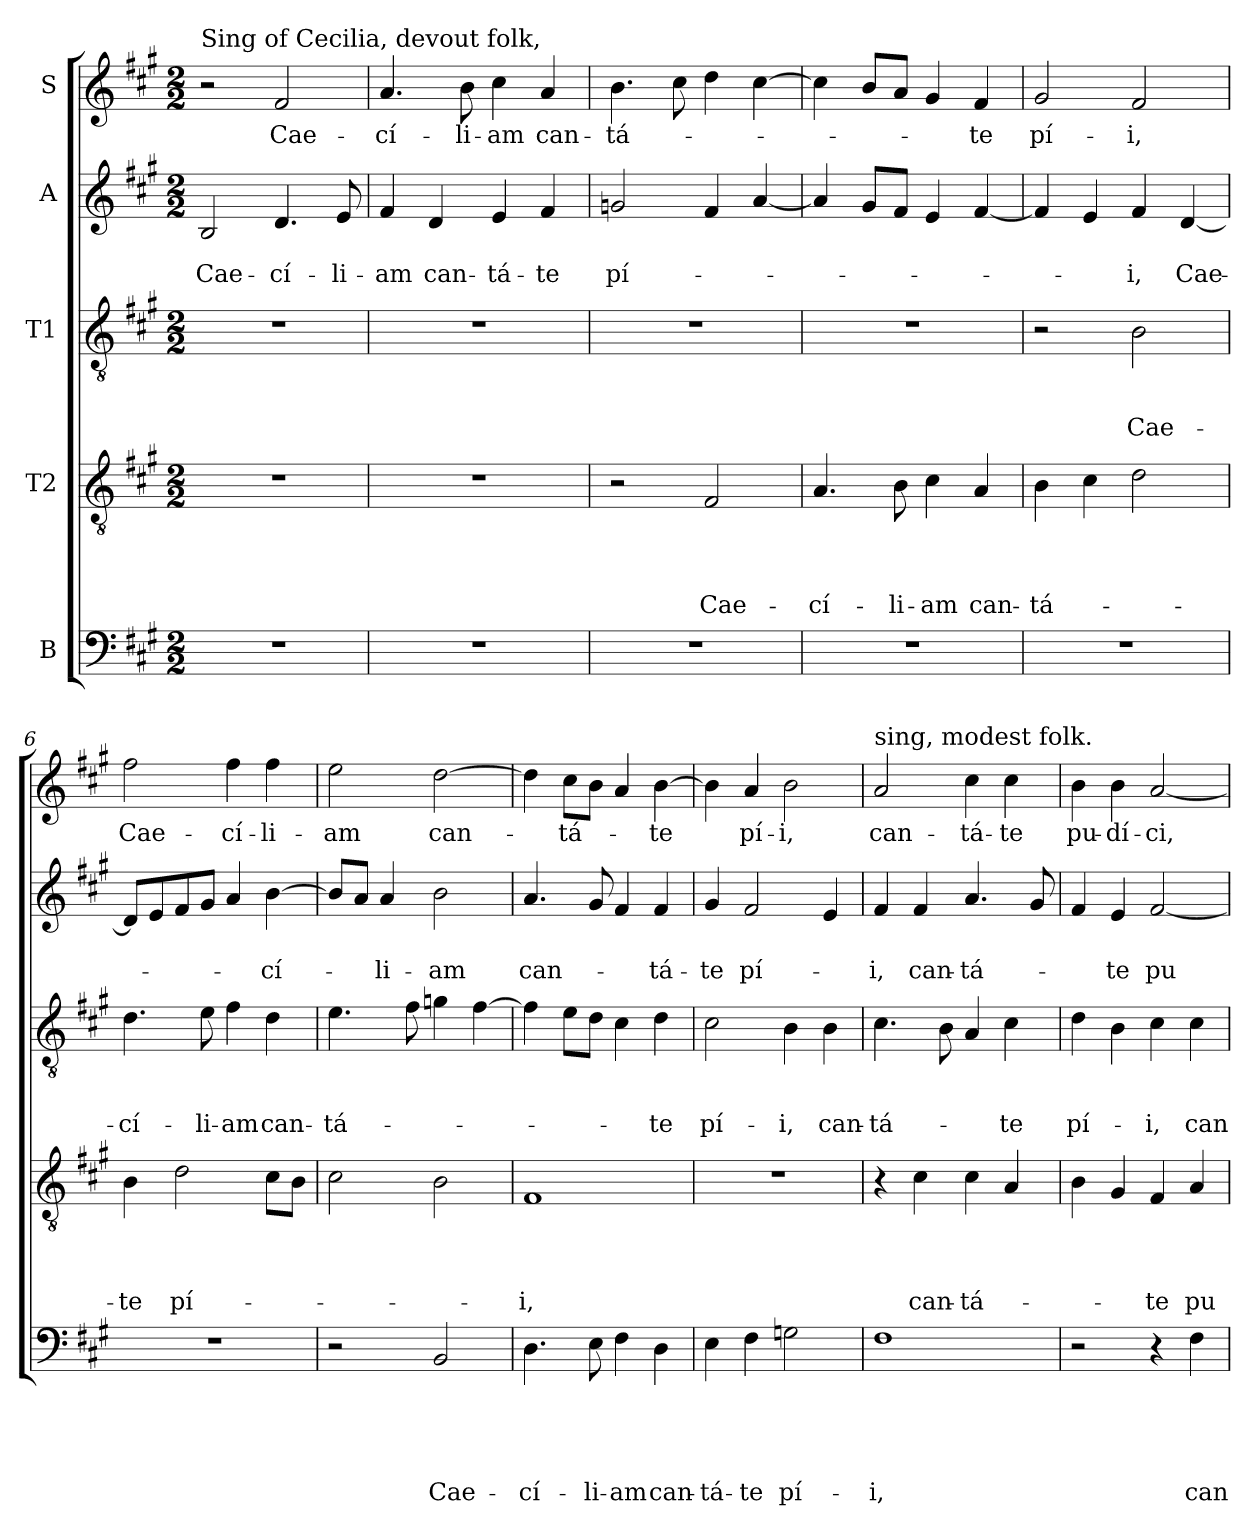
**kern	**text	**text	**text	**text	**text	**kern	**text	**text	**text	**text	**kern	**text	**text	**text	**kern	**text	**text	**kern	**text
*part5	*part5	*part5	*part5	*part5	*part5	*part4	*part4	*part4	*part4	*part4	*part3	*part3	*part3	*part3	*part2	*part2	*part2	*part1	*part1
*staff5	*staff5	*staff5	*staff5	*staff5	*staff5	*staff4	*staff4	*staff4	*staff4	*staff4	*staff3	*staff3	*staff3	*staff3	*staff2	*staff2	*staff2	*staff1	*staff1
*I"B	*	*	*	*	*	*I"T2	*	*	*	*	*I"T1	*	*	*	*I"A	*	*	*I"S	*
*clefF4	*	*	*	*	*	*clefGv2	*	*	*	*	*clefGv2	*	*	*	*clefG2	*	*	*clefG2	*
*k[f#c#g#]	*	*	*	*	*	*k[f#c#g#]	*	*	*	*	*k[f#c#g#]	*	*	*	*k[f#c#g#]	*	*	*k[f#c#g#]	*
*A:	*	*	*	*	*	*A:	*	*	*	*	*A:	*	*	*	*A:	*	*	*A:	*
*M2/2	*	*	*	*	*	*M2/2	*	*	*	*	*M2/2	*	*	*	*M2/2	*	*	*M2/2	*
=1	=1	=1	=1	=1	=1	=1	=1	=1	=1	=1	=1	=1	=1	=1	=1	=1	=1	=1	=1
!	!	!	!	!	!	!	!	!	!	!	!	!	!	!	!	!	!	!LO:TX:a:t=Sing of Cecilia, devout folk,	!
!	!	!	!	!	!	!	!	!	!	!	!	!	!	!	!	!	!LO:LY:b	!	!
1r	.	.	.	.	.	1r	.	.	.	.	1r	.	.	.	2B/	.	Cae-	2r	.
!	!	!	!	!	!	!	!	!	!	!	!	!	!	!	!	!	!LO:LY:b	!	!LO:LY:b
.	.	.	.	.	.	.	.	.	.	.	.	.	.	.	4.d/	.	-cí-	2f#/	Cae-
!	!	!	!	!	!	!	!	!	!	!	!	!	!	!	!	!	!LO:LY:b	!	!
.	.	.	.	.	.	.	.	.	.	.	.	.	.	.	8e/	.	-li-	.	.
=2	=2	=2	=2	=2	=2	=2	=2	=2	=2	=2	=2	=2	=2	=2	=2	=2	=2	=2	=2
!	!	!	!	!	!	!	!	!	!	!	!	!	!	!	!	!	!LO:LY:b	!	!LO:LY:b
1r	.	.	.	.	.	1r	.	.	.	.	1r	.	.	.	4f#/	.	-am	4.a/	-cí-
!	!	!	!	!	!	!	!	!	!	!	!	!	!	!	!	!	!LO:LY:b	!	!
.	.	.	.	.	.	.	.	.	.	.	.	.	.	.	4d/	.	can-	.	.
!	!	!	!	!	!	!	!	!	!	!	!	!	!	!	!	!	!	!	!LO:LY:b
.	.	.	.	.	.	.	.	.	.	.	.	.	.	.	.	.	.	8b\	-li-
!	!	!	!	!	!	!	!	!	!	!	!	!	!	!	!	!	!LO:LY:b	!	!LO:LY:b
.	.	.	.	.	.	.	.	.	.	.	.	.	.	.	4e/	.	-tá-	4cc#\	-am
!	!	!	!	!	!	!	!	!	!	!	!	!	!	!	!	!	!LO:LY:b	!	!LO:LY:b
.	.	.	.	.	.	.	.	.	.	.	.	.	.	.	4f#/	.	-te	4a/	can-
=3	=3	=3	=3	=3	=3	=3	=3	=3	=3	=3	=3	=3	=3	=3	=3	=3	=3	=3	=3
!	!	!	!	!	!	!	!	!	!	!	!	!	!	!	!	!	!LO:LY:b	!	!LO:LY:b
1r	.	.	.	.	.	2r	.	.	.	.	1r	.	.	.	2gni/	.	pí-	4.b\	-tá-
.	.	.	.	.	.	.	.	.	.	.	.	.	.	.	.	.	.	8cc#\	.
!	!	!	!	!	!	!	!	!	!	!LO:LY:b	!	!	!	!	!	!	!	!	!
.	.	.	.	.	.	2F#/	.	.	.	Cae-	.	.	.	.	4f#/	.	.	4dd\	.
.	.	.	.	.	.	.	.	.	.	.	.	.	.	.	[4a/	.	.	[4cc#\	.
=4	=4	=4	=4	=4	=4	=4	=4	=4	=4	=4	=4	=4	=4	=4	=4	=4	=4	=4	=4
!	!	!	!	!	!	!	!	!	!	!LO:LY:b	!	!	!	!	!	!	!	!	!
1r	.	.	.	.	.	4.A/	.	.	.	-cí-	1r	.	.	.	4a/]	.	.	4cc#\]	.
.	.	.	.	.	.	.	.	.	.	.	.	.	.	.	8g#/L	.	.	8b/L	.
!	!	!	!	!	!	!	!	!	!	!LO:LY:b	!	!	!	!	!	!	!	!	!
.	.	.	.	.	.	8B\	.	.	.	-li-	.	.	.	.	8f#/J	.	.	8a/J	.
!	!	!	!	!	!	!	!	!	!	!LO:LY:b	!	!	!	!	!	!	!	!	!
.	.	.	.	.	.	4c#\	.	.	.	-am	.	.	.	.	4e/	.	.	4g#/	.
!	!	!	!	!	!	!	!	!	!	!LO:LY:b	!	!	!	!	!	!	!	!	!LO:LY:b
.	.	.	.	.	.	4A/	.	.	.	can-	.	.	.	.	[4f#/	.	.	4f#/	-te
=5	=5	=5	=5	=5	=5	=5	=5	=5	=5	=5	=5	=5	=5	=5	=5	=5	=5	=5	=5
!	!	!	!	!	!	!	!	!	!	!LO:LY:b	!	!	!	!	!	!	!	!	!LO:LY:b
1r	.	.	.	.	.	4B\	.	.	.	-tá-	2r	.	.	.	4f#/]	.	.	2g#/	pí-
.	.	.	.	.	.	4c#\	.	.	.	.	.	.	.	.	4e/	.	.	.	.
!	!	!	!	!	!	!	!	!	!	!	!	!	!	!LO:LY:b	!	!	!LO:LY:b	!	!LO:LY:b
.	.	.	.	.	.	2d\	.	.	.	.	2B\	.	.	Cae-	4f#/	.	-i,	2f#/	-i,
!	!	!	!	!	!	!	!	!	!	!	!	!	!	!	!	!	!LO:LY:b	!	!
.	.	.	.	.	.	.	.	.	.	.	.	.	.	.	[4d/	.	Cae-	.	.
!!LO:PB:g=z
=6	=6	=6	=6	=6	=6	=6	=6	=6	=6	=6	=6	=6	=6	=6	=6	=6	=6	=6	=6
!	!	!	!	!	!	!	!	!	!	!LO:LY:b	!	!	!	!LO:LY:b	!	!	!	!	!LO:LY:b
1r	.	.	.	.	.	4B\	.	.	.	-te	4.d\	.	.	-cí-	8d/L]	.	.	2ff#\	Cae-
.	.	.	.	.	.	.	.	.	.	.	.	.	.	.	8e/	.	.	.	.
!	!	!	!	!	!	!	!	!	!	!LO:LY:b	!	!	!	!	!	!	!	!	!
.	.	.	.	.	.	2d\	.	.	.	pí-	.	.	.	.	8f#/	.	.	.	.
!	!	!	!	!	!	!	!	!	!	!	!	!	!	!LO:LY:b	!	!	!	!	!
.	.	.	.	.	.	.	.	.	.	.	8e\	.	.	-li-	8g#/J	.	.	.	.
!	!	!	!	!	!	!	!	!	!	!	!	!	!	!LO:LY:b	!	!	!	!	!LO:LY:b
.	.	.	.	.	.	.	.	.	.	.	4f#\	.	.	-am	4a/	.	.	4ff#\	-cí-
!	!	!	!	!	!	!	!	!	!	!	!	!	!	!LO:LY:b	!	!	!LO:LY:b	!	!LO:LY:b
.	.	.	.	.	.	8c#\L	.	.	.	.	4d\	.	.	can-	[4b\	.	-cí-	4ff#\	-li-
.	.	.	.	.	.	8B\J	.	.	.	.	.	.	.	.	.	.	.	.	.
=7	=7	=7	=7	=7	=7	=7	=7	=7	=7	=7	=7	=7	=7	=7	=7	=7	=7	=7	=7
!	!	!	!	!	!	!	!	!	!	!	!	!	!	!LO:LY:b	!	!	!	!	!LO:LY:b
2r	.	.	.	.	.	2c#\	.	.	.	.	4.e\	.	.	-tá-	8b/L]	.	.	2ee\	-am
.	.	.	.	.	.	.	.	.	.	.	.	.	.	.	8a/J	.	.	.	.
!	!	!	!	!	!	!	!	!	!	!	!	!	!	!	!	!	!LO:LY:b	!	!
.	.	.	.	.	.	.	.	.	.	.	.	.	.	.	4a/	.	-li-	.	.
.	.	.	.	.	.	.	.	.	.	.	8f#\	.	.	.	.	.	.	.	.
!	!	!	!	!	!LO:LY:b	!	!	!	!	!	!	!	!	!	!	!	!LO:LY:b	!	!LO:LY:b
2BB/	.	.	.	.	Cae-	2B\	.	.	.	.	4gni\	.	.	.	2b\	.	-am	[2dd\	can-
.	.	.	.	.	.	.	.	.	.	.	[4f#\	.	.	.	.	.	.	.	.
=8	=8	=8	=8	=8	=8	=8	=8	=8	=8	=8	=8	=8	=8	=8	=8	=8	=8	=8	=8
!	!	!	!	!	!LO:LY:b	!	!	!	!	!LO:LY:b	!	!	!	!	!	!	!LO:LY:b	!	!
4.D\	.	.	.	.	-cí-	1F#	.	.	.	-i,	4f#\]	.	.	.	4.a/	.	can-	4dd\]	.
!	!	!	!	!	!	!	!	!	!	!	!	!	!	!	!	!	!	!	!LO:LY:b
.	.	.	.	.	.	.	.	.	.	.	8e\L	.	.	.	.	.	.	8cc#\L	-tá-
!	!	!	!	!	!LO:LY:b	!	!	!	!	!	!	!	!	!	!	!	!	!	!
8E\	.	.	.	.	-li-	.	.	.	.	.	8d\J	.	.	.	8g#/	.	.	8b\J	.
!	!	!	!	!	!LO:LY:b	!	!	!	!	!	!	!	!	!	!	!	!	!	!
4F#\	.	.	.	.	-am	.	.	.	.	.	4c#\	.	.	.	4f#/	.	.	4a/	.
!	!	!	!	!	!LO:LY:b	!	!	!	!	!	!	!	!	!LO:LY:b	!	!	!LO:LY:b	!	!LO:LY:b
4D\	.	.	.	.	can-	.	.	.	.	.	4d\	.	.	-te	4f#/	.	-tá-	[4b\	-te
=9	=9	=9	=9	=9	=9	=9	=9	=9	=9	=9	=9	=9	=9	=9	=9	=9	=9	=9	=9
!	!	!	!	!	!LO:LY:b	!	!	!	!	!	!	!	!	!LO:LY:b	!	!	!LO:LY:b	!	!
4E\	.	.	.	.	-tá-	1r	.	.	.	.	2c#\	.	.	pí-	4g#/	.	-te	4b\]	.
!	!	!	!	!	!LO:LY:b	!	!	!	!	!	!	!	!	!	!	!	!LO:LY:b	!	!LO:LY:b
4F#\	.	.	.	.	-te	.	.	.	.	.	.	.	.	.	2f#/	.	pí-	4a/	pí-
!	!	!	!	!	!LO:LY:b	!	!	!	!	!	!	!	!	!LO:LY:b	!	!	!	!	!LO:LY:b
2Gni\	.	.	.	.	pí-	.	.	.	.	.	4B\	.	.	-i,	.	.	.	2b\	-i,
!	!	!	!	!	!	!	!	!	!	!	!	!	!	!LO:LY:b	!	!	!	!	!
.	.	.	.	.	.	.	.	.	.	.	4B\	.	.	can-	4e/	.	.	.	.
=10	=10	=10	=10	=10	=10	=10	=10	=10	=10	=10	=10	=10	=10	=10	=10	=10	=10	=10	=10
!	!	!	!	!	!	!	!	!	!	!	!	!	!	!	!	!	!	!LO:TX:a:t=sing, modest folk.	!
!	!	!	!	!	!LO:LY:b	!	!	!	!	!	!	!	!	!LO:LY:b	!	!	!LO:LY:b	!	!LO:LY:b
1F#	.	.	.	.	-i,	4r	.	.	.	.	4.c#\	.	.	-tá-	4f#/	.	-i,	2a/	can-
!	!	!	!	!	!	!	!	!	!	!LO:LY:b	!	!	!	!	!	!	!LO:LY:b	!	!
.	.	.	.	.	.	4c#\	.	.	.	can-	.	.	.	.	4f#/	.	can-	.	.
.	.	.	.	.	.	.	.	.	.	.	8B\	.	.	.	.	.	.	.	.
!	!	!	!	!	!	!	!	!	!	!LO:LY:b	!	!	!	!	!	!	!LO:LY:b	!	!LO:LY:b
.	.	.	.	.	.	4c#\	.	.	.	-tá-	4A/	.	.	.	4.a/	.	-tá-	4cc#\	-tá-
!	!	!	!	!	!	!	!	!	!	!	!	!	!	!LO:LY:b	!	!	!	!	!LO:LY:b
.	.	.	.	.	.	4A/	.	.	.	.	4c#\	.	.	-te	.	.	.	4cc#\	-te
.	.	.	.	.	.	.	.	.	.	.	.	.	.	.	8g#/	.	.	.	.
!!LO:LB:g=z
=11	=11	=11	=11	=11	=11	=11	=11	=11	=11	=11	=11	=11	=11	=11	=11	=11	=11	=11	=11
!	!	!	!	!	!	!	!	!	!	!	!	!	!	!LO:LY:b	!	!	!	!	!LO:LY:b
2r	.	.	.	.	.	4B\	.	.	.	.	4d\	.	.	pí-	4f#/	.	.	4b\	pu-
!	!	!	!	!	!	!	!	!	!	!	!	!	!	!	!	!	!LO:LY:b	!	!LO:LY:b
.	.	.	.	.	.	4G#/	.	.	.	.	4B\	.	.	.	4e/	.	-te	4b\	-dí-
!	!	!	!	!	!	!	!	!	!	!LO:LY:b	!	!	!	!LO:LY:b	!	!	!LO:LY:b	!	!LO:LY:b
4r	.	.	.	.	.	4F#/	.	.	.	-te	4c#\	.	.	-i,	[2f#/	.	pu-	[2a/	-ci,
!	!	!	!	!	!LO:LY:b	!	!	!	!	!LO:LY:b	!	!	!	!LO:LY:b	!	!	!	!	!
4F#\	.	.	.	.	can-	4A/	.	.	.	pu-	4c#\	.	.	can-	.	.	.	.	.
=	=	=	=	=	=	=	=	=	=	=	=	=	=	=	=	=	=	=	=
*-	*-	*-	*-	*-	*-	*-	*-	*-	*-	*-	*-	*-	*-	*-	*-	*-	*-	*-	*-
